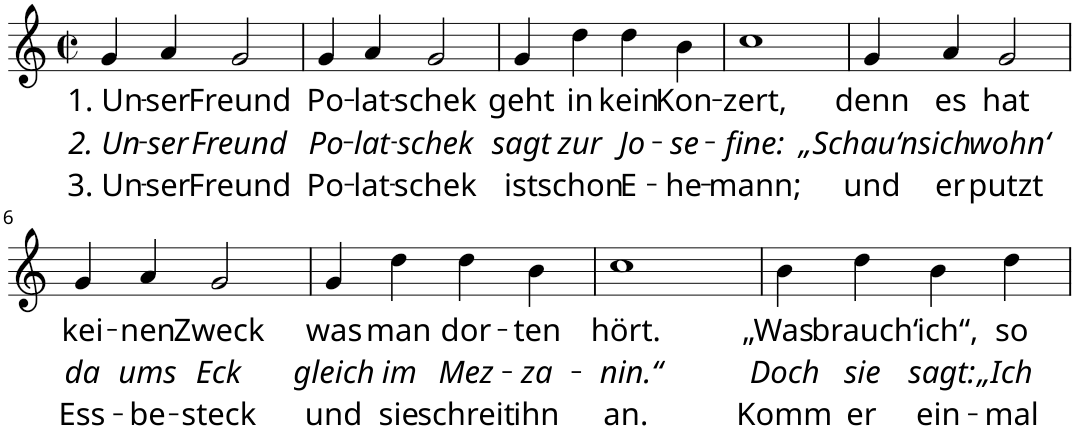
**kern	**text	**text	**text
*part1	*part1	*part1	*part1
*staff1	*staff1	*staff1	*staff1
*I"Stimme	*	*	*
*I'St.	*	*	*
*clefG2	*	*	*
*k[]	*	*	*
*M2/2	*	*	*
*met(c|)	*	*	*
=1	=1	=1	=1
!	!LO:LY:b	!LO:LY:b	!LO:LY:b
4g/	1. Un-	2. Un-	3. Un-
!	!LO:LY:b	!LO:LY:b	!LO:LY:b
4a/	-ser	-ser	-ser
!	!LO:LY:b	!LO:LY:b	!LO:LY:b
2g/	Freund	Freund	Freund
=2	=2	=2	=2
!	!LO:LY:b	!LO:LY:b	!LO:LY:b
4g/	Po-	Po-	Po-
!	!LO:LY:b	!LO:LY:b	!LO:LY:b
4a/	-lat-	-lat-	-lat-
!	!LO:LY:b	!LO:LY:b	!LO:LY:b
2g/	-schek	-schek	-schek
=3	=3	=3	=3
!	!LO:LY:b	!LO:LY:b	!LO:LY:b
4g/	geht	sagt	ist
!	!LO:LY:b	!LO:LY:b	!LO:LY:b
4dd\	in	zur	schon
!	!LO:LY:b	!LO:LY:b	!LO:LY:b
4dd\	kein	Jo-	E-
!	!LO:LY:b	!LO:LY:b	!LO:LY:b
4b\	Kon-	-se-	-he-
=4	=4	=4	=4
!	!LO:LY:b	!LO:LY:b	!LO:LY:b
1cc	-zert,	-fine:	-mann;
=5	=5	=5	=5
!	!LO:LY:b	!LO:LY:b	!LO:LY:b
4g/	denn	„Schau‘ns	und
!	!LO:LY:b	!LO:LY:b	!LO:LY:b
4a/	es	ich	er
!	!LO:LY:b	!LO:LY:b	!LO:LY:b
2g/	hat	wohn‘	putzt
!!LO:LB:g=z
=6	=6	=6	=6
!	!LO:LY:b	!LO:LY:b	!LO:LY:b
4g/	kei-	da	Ess-
!	!LO:LY:b	!LO:LY:b	!LO:LY:b
4a/	-nen	ums	-be-
!	!LO:LY:b	!LO:LY:b	!LO:LY:b
2g/	Zweck	Eck	-steck
=7	=7	=7	=7
!	!LO:LY:b	!LO:LY:b	!LO:LY:b
4g/	was	gleich	und
!	!LO:LY:b	!LO:LY:b	!LO:LY:b
4dd\	man	im	sie
!	!LO:LY:b	!LO:LY:b	!LO:LY:b
4dd\	dor-	Mez-	schreit
!	!LO:LY:b	!LO:LY:b	!LO:LY:b
4b\	-ten	-za-	ihn
=8	=8	=8	=8
!	!LO:LY:b	!LO:LY:b	!LO:LY:b
1cc	hört.	-nin.“	an.
=9	=9	=9	=9
!	!LO:LY:b	!LO:LY:b	!LO:LY:b
4b\	„Was	Doch	Komm
!	!LO:LY:b	!LO:LY:b	!LO:LY:b
4dd\	brauch‘	sie	er
!	!LO:LY:b	!LO:LY:b	!LO:LY:b
4b\	ich“,	sagt:	ein-
!	!LO:LY:b	!LO:LY:b	!LO:LY:b
4dd\	so	„Ich	-mal
=	=	=	=
*-	*-	*-	*-
